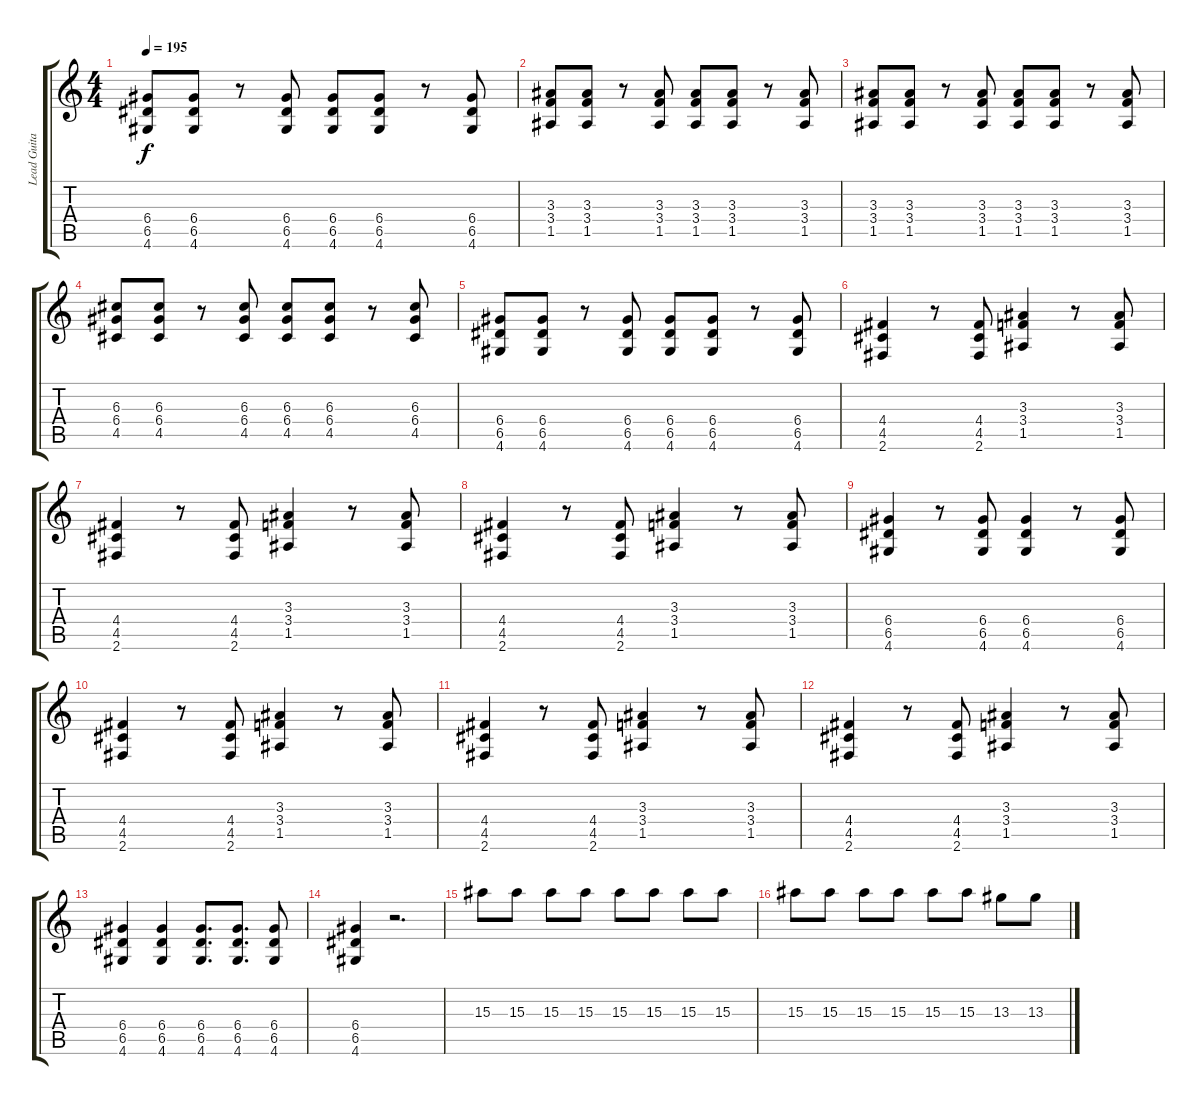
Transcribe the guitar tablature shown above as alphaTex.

\track ("Lead Guitar" "Lead Guita") {instrument overdrivenguitar}
\staff {score tabs}
\tuning (E4 B3 G3 D3 A2 E2) {hide}
\ts (4 4)
\tempo 195
\clef g2
\ks c
(6.4 6.5 4.6).8{dy f} (6.4 6.5 4.6).8 r.8 (6.4 6.5 4.6).8 (6.4 6.5 4.6).8 (6.4 6.5 4.6).8 r.8 (6.4 6.5 4.6).8 |
(3.3 3.4 1.5).8 (3.3 3.4 1.5).8 r.8 (3.3 3.4 1.5).8 (3.3 3.4 1.5).8 (3.3 3.4 1.5).8 r.8 (3.3 3.4 1.5).8 |
(3.3 3.4 1.5).8 (3.3 3.4 1.5).8 r.8 (3.3 3.4 1.5).8 (3.3 3.4 1.5).8 (3.3 3.4 1.5).8 r.8 (3.3 3.4 1.5).8 |
(6.3 6.4 4.5).8 (6.3 6.4 4.5).8 r.8 (6.3 6.4 4.5).8 (6.3 6.4 4.5).8 (6.3 6.4 4.5).8 r.8 (6.3 6.4 4.5).8 |
(6.4 6.5 4.6).8 (6.4 6.5 4.6).8 r.8 (6.4 6.5 4.6).8 (6.4 6.5 4.6).8 (6.4 6.5 4.6).8 r.8 (6.4 6.5 4.6).8 |
(4.4 4.5 2.6).4 r.8 (4.4 4.5 2.6).8 (3.3 3.4 1.5).4 r.8 (3.3 3.4 1.5).8 |
(4.4 4.5 2.6).4 r.8 (4.4 4.5 2.6).8 (3.3 3.4 1.5).4 r.8 (3.3 3.4 1.5).8 |
(4.4 4.5 2.6).4 r.8 (4.4 4.5 2.6).8 (3.3 3.4 1.5).4 r.8 (3.3 3.4 1.5).8 |
(6.4 6.5 4.6).4 r.8 (6.4 6.5 4.6).8 (6.4 6.5 4.6).4 r.8 (6.4 6.5 4.6).8 |
(4.4 4.5 2.6).4 r.8 (4.4 4.5 2.6).8 (3.3 3.4 1.5).4 r.8 (3.3 3.4 1.5).8 |
(4.4 4.5 2.6).4 r.8 (4.4 4.5 2.6).8 (3.3 3.4 1.5).4 r.8 (3.3 3.4 1.5).8 |
(4.4 4.5 2.6).4 r.8 (4.4 4.5 2.6).8 (3.3 3.4 1.5).4 r.8 (3.3 3.4 1.5).8 |
(6.4 6.5 4.6).4 (6.4 6.5 4.6).4 (6.4 6.5 4.6).8{d} (6.4 6.5 4.6).8{d} (6.4 6.5 4.6).8 |
(6.4 6.5 4.6).4 r.2{d} |
15.3.8 15.3.8 15.3.8 15.3.8 15.3.8 15.3.8 15.3.8 15.3.8 |
15.3.8 15.3.8 15.3.8 15.3.8 15.3.8 15.3.8 13.3.8 13.3.8
